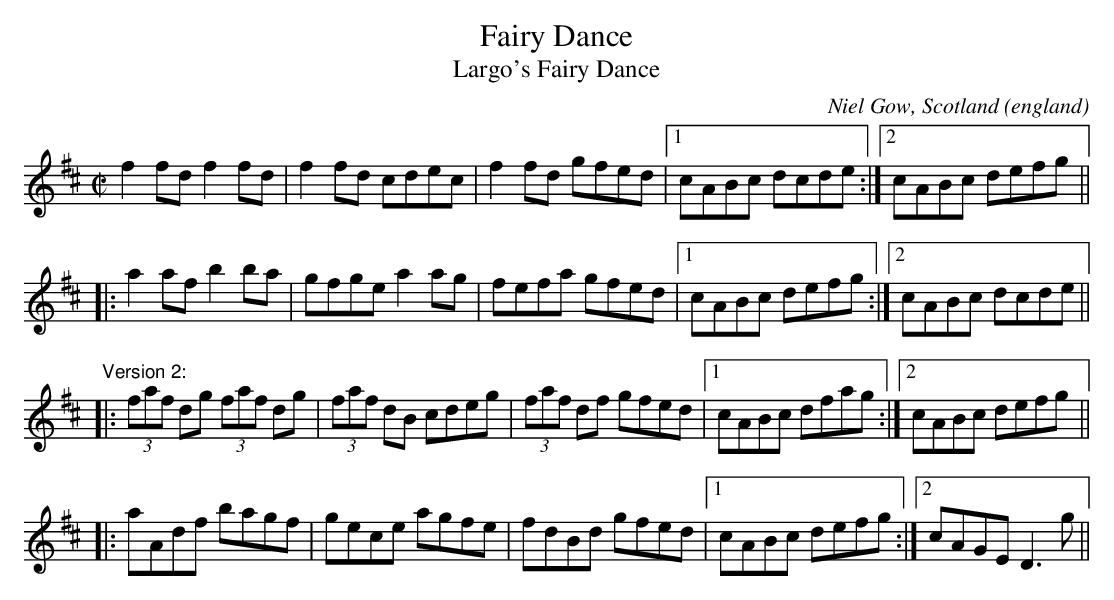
X:1
T: Fairy Dance
T: Largo's Fairy Dance
O:england
C:Niel Gow, Scotland
M:C|
K:D
f2fd f2fd|f2fd cdec|f2fd gfed|1 cABc dcde:|2 cABc defg||
|:a2af b2ba|gfge a2ag|fefa gfed|1 cABc defg:|2 cABc dcde||
"Version 2:"
|:(3faf dg (3faf dg|(3faf dB cdeg|(3faf df gfed|1 cABc dfag:|2 cABc defg||
|:aAdf bagf|gece agfe|fdBd gfed|1 cABc defg:|2 cAGE D3g||
